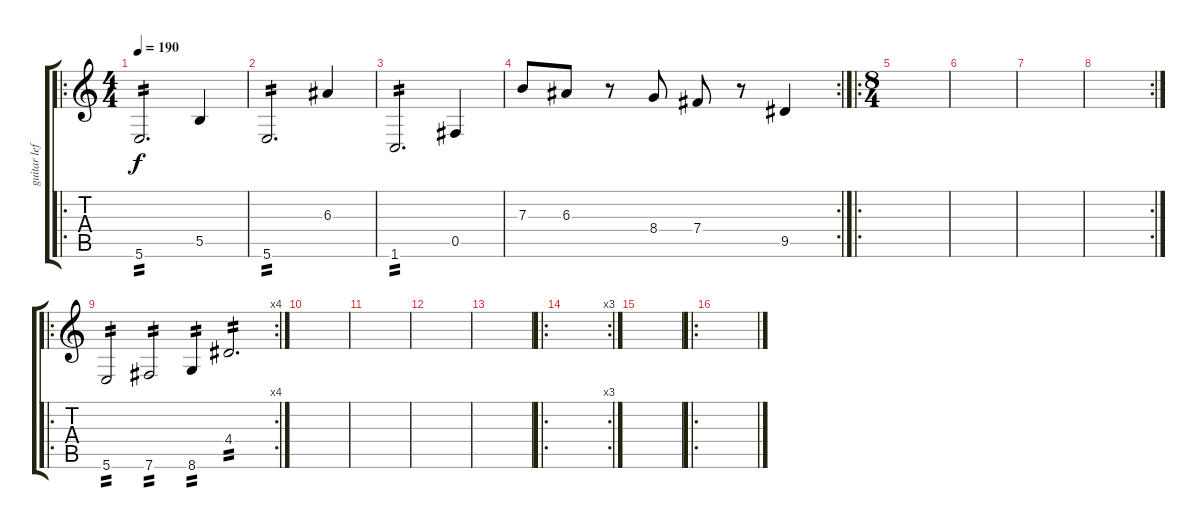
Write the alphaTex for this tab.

\track ("guitar left" "guitar lef") {instrument distortionguitar}
\staff {score tabs}
\tuning (Db4 Ab3 E3 B2 Gb2 B1) {hide}
\ro
\ts (4 4)
\tempo 190
\clef g2
\ks c
5.6.2{d tp 2 dy f instrument distortionguitar} 5.5.4 |
5.6.2{d tp 2} 6.3.4 |
1.6.2{d tp 2} 0.5.4 |
\rc 2
7.3.8 6.3.8 r.8 8.4.8 7.4.8 r.8 9.5.4 |
\ro
\ts (8 4)
|
|
|
\rc 2
|
\ro
\rc 4
5.6.2{tp 2} 7.6.2{tp 2} 8.6.4{tp 2} 4.4.2{d tp 2} |
|
|
|
|
\ro
\rc 3
|
|
\ro
